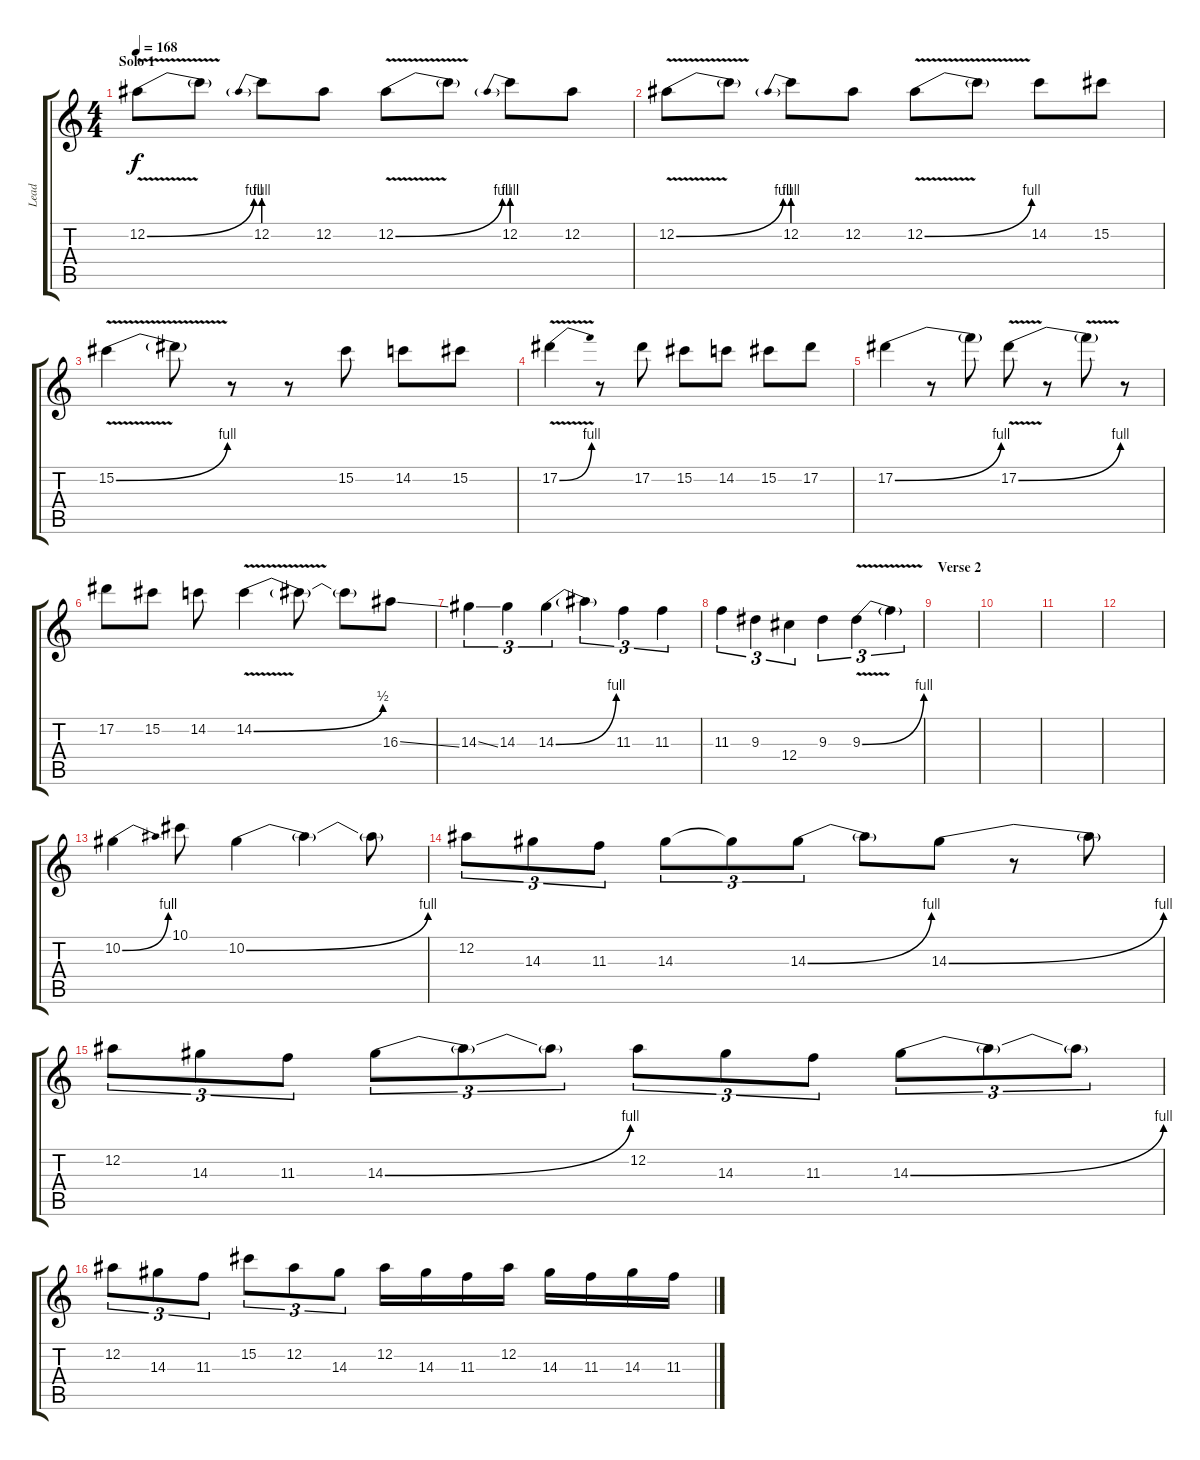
\track ("Lead" "Lead") {instrument overdrivenguitar}
\staff {score tabs}
\tuning (Eb4 Bb3 Gb3 Db3 Ab2 Eb2) {hide}
\ts (4 4)
\section ("" "Solo 1")
\tempo 168
\clef g2
\ks c
12.2{be (bend 0 0 60 4) v}.8{dy f} 12.2{t}.8 12.2{be (prebend 0 4 60 4)}.8 12.2.8 12.2{be (bend 0 0 60 4) v}.8 12.2{t}.8 12.2{be (prebend 0 4 60 4)}.8 12.2.8 |
12.2{be (bend 0 0 60 4) v}.8 12.2{t}.8 12.2{be (prebend 0 4 60 4)}.8 12.2.8 12.2{be (bend 0 0 60 4) v}.8 12.2{t}.8 14.2.8 15.2.8 |
15.2{be (bend 0 0 60 4) v}.4 15.2{t}.8 r.8 r.8 15.2.8 14.2.8 15.2.8 |
17.2{be (bend 0 0 60 4) v}.4 r.8 17.2.8 15.2.8 14.2.8 15.2.8 17.2.8 |
17.2{be (bend 0 0 60 4)}.4 r.8 17.2{t}.8 17.2{be (bend 0 0 60 4) v}.8 r.8 17.2{t}.8 r.8 |
17.2.8 15.2.8 14.2.8 14.2{be (bend 0 0 60 2) v}.4 14.2{t}.8 14.2{t}.8 16.3{ss}.8 |
14.3{ss}.4{tu (3 2)} 14.3.4{tu (3 2)} 14.3{be (bend 0 0 60 4)}.4{tu (3 2)} 14.3{t}.4{tu (3 2)} 11.3.4{tu (3 2)} 11.3.4{tu (3 2)} |
11.3.4{tu (3 2)} 9.3.4{tu (3 2)} 12.4.4{tu (3 2)} 9.3.4{tu (3 2)} 9.3{be (bend 0 0 60 4) v}.4{tu (3 2)} 9.3{t}.4{tu (3 2)} |
\section ("" "Verse 2")
|
|
|
|
10.2{be (bend 0 0 60 4)}.4 10.1.8 10.2{be (bend 0 0 60 4)}.4 10.2{t}.4 10.2{t}.8 |
12.2.8{tu (3 2)} 14.3.8{tu (3 2)} 11.3.8{tu (3 2)} 14.3.8{tu (3 2)} 14.3{t}.8{tu (3 2)} 14.3{be (bend 0 0 60 4)}.8{tu (3 2)} 14.3{t}.8 14.3{be (bend 0 0 60 4)}.8 r.8 14.3{t}.8 |
12.2.8{tu (3 2)} 14.3.8{tu (3 2)} 11.3.8{tu (3 2)} 14.3{be (bend 0 0 60 4)}.8{tu (3 2)} 14.3{t}.8{tu (3 2)} 14.3{t}.8{tu (3 2)} 12.2.8{tu (3 2)} 14.3.8{tu (3 2)} 11.3.8{tu (3 2)} 14.3{be (bend 0 0 60 4)}.8{tu (3 2)} 14.3{t}.8{tu (3 2)} 14.3{t}.8{tu (3 2)} |
12.2.8{tu (3 2)} 14.3.8{tu (3 2)} 11.3.8{tu (3 2)} 15.2.8{tu (3 2)} 12.2.8{tu (3 2)} 14.3.8{tu (3 2)} 12.2.16 14.3.16 11.3.16 12.2.16 14.3.16 11.3.16 14.3.16 11.3.16
